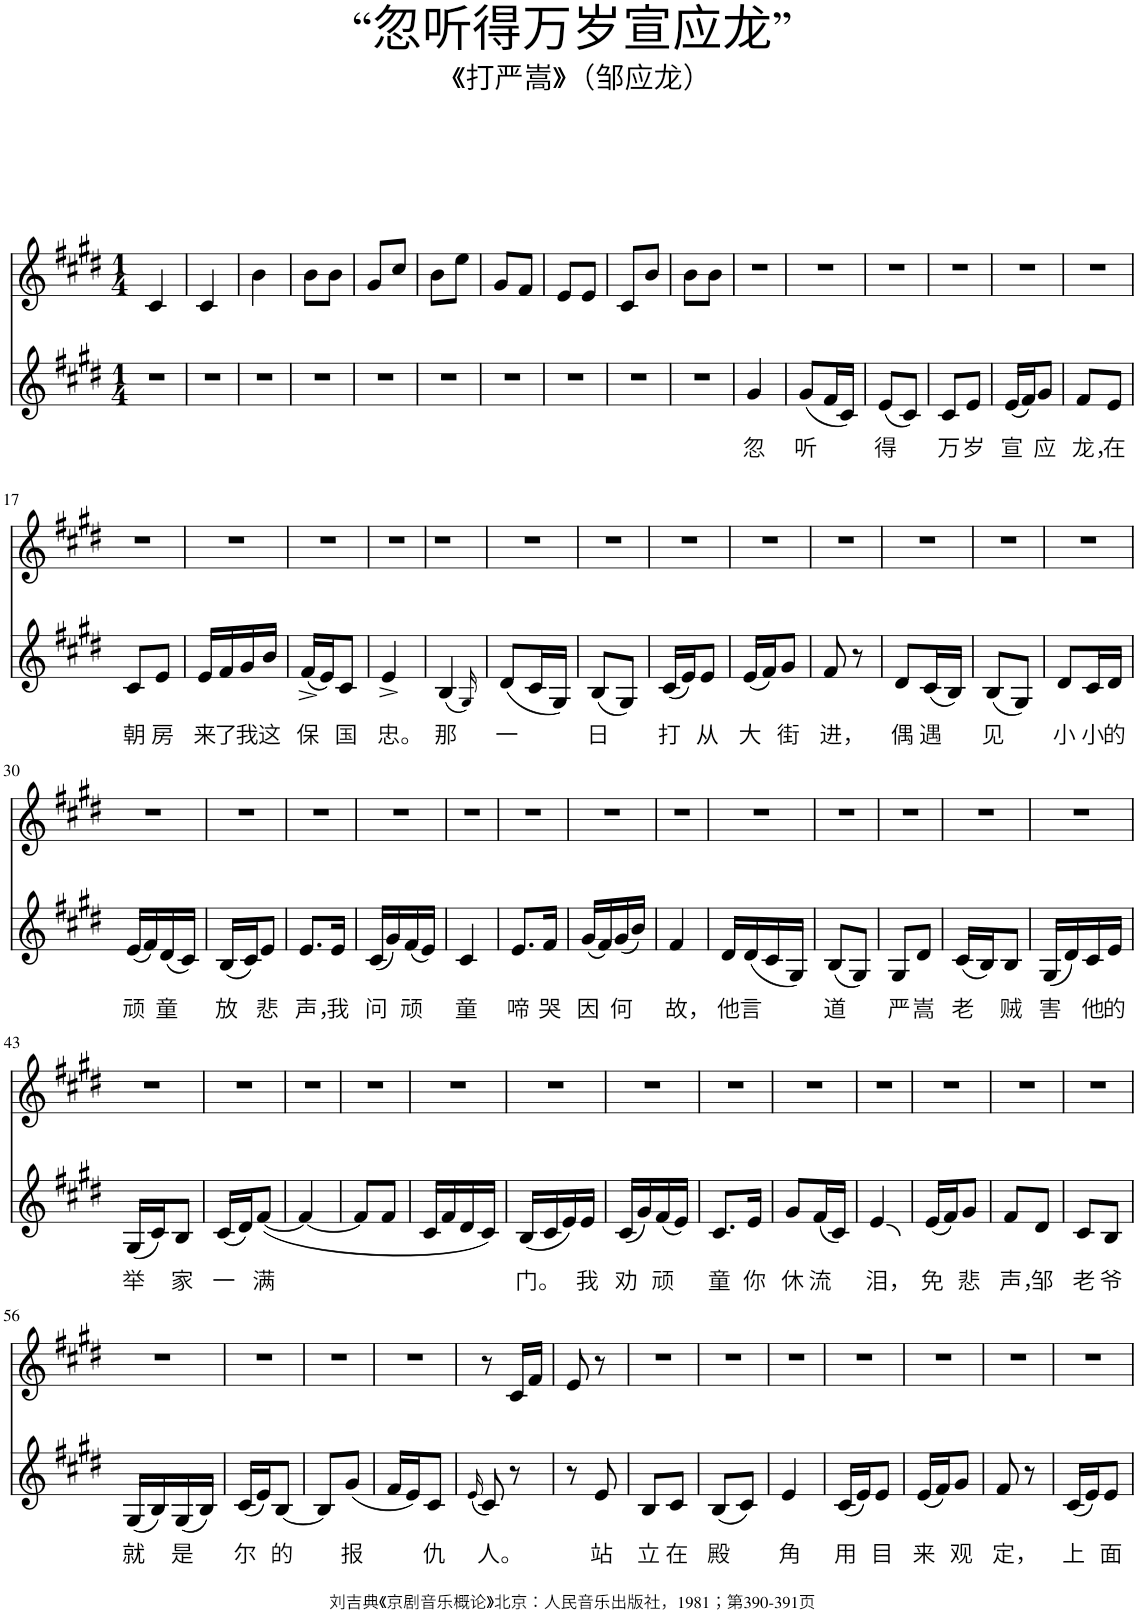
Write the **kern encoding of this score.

**kern	**text	**kern
*part2	*part2	*part1
*staff2	*staff2	*staff1
*I"Piano	*	*I"Piano
*I'Pno	*	*I'Pno
*clefG2	*	*clefG2
*k[f#c#g#d#]	*	*k[f#c#g#d#]
*M1/4	*	*M1/4
=1	=1	=1
4r	.	4c#/
=2	=2	=2
4r	.	4c#/
=3	=3	=3
4r	.	4b\
=4	=4	=4
4r	.	8b\L
.	.	8b\J
=5	=5	=5
4r	.	8g#/L
.	.	8cc#/J
=6	=6	=6
4r	.	8b\L
.	.	8ee\J
=7	=7	=7
4r	.	8g#/L
.	.	8f#/J
=8	=8	=8
4r	.	8e/L
.	.	8e/J
=9	=9	=9
4r	.	8c#/L
.	.	8b/J
=10	=10	=10
4r	.	8b\L
.	.	8b\J
=11	=11	=11
!	!LO:LY:b	!
4g#/	忽	4r
=12	=12	=12
!	!LO:LY:b	!
(8g#/L	听	4r
16f#/L	.	.
16c#/JJ)	.	.
=13	=13	=13
!	!LO:LY:b	!
(8e/L	得	4r
8c#/J)	.	.
=14	=14	=14
!	!LO:LY:b	!
8c#/L	万	4r
!	!LO:LY:b	!
8e/J	岁	.
=15	=15	=15
!	!LO:LY:b	!
(16e/LL	宣	4r
16f#/J)	.	.
!	!LO:LY:b	!
8g#/J	应	.
=16	=16	=16
!	!LO:LY:b	!
8f#/L	龙，	4r
!	!LO:LY:b	!
8e/J	在	.
!!LO:LB:g=z
=17	=17	=17
!	!LO:LY:b	!
8c#/L	朝	4r
!	!LO:LY:b	!
8e/J	房	.
=18	=18	=18
!	!LO:LY:b	!
16e/LL	来	4r
!	!LO:LY:b	!
16f#/	了	.
!	!LO:LY:b	!
16g#/	我	.
!	!LO:LY:b	!
16b/JJ	这	.
=19	=19	=19
!	!LO:LY:b	!
(16f#^/LL	保	4r
16e/J)	.	.
!	!LO:LY:b	!
8c#/J	国	.
=20	=20	=20
!	!LO:LY:b	!
4e^/	忠。	4r
=21	=21	=21
!	!LO:LY:b	!
(4B/	那	4r
16qG#/)	.	.
=22	=22	=22
!	!LO:LY:b	!
(8d#/L	一	4r
16c#/L	.	.
16G#/JJ)	.	.
=23	=23	=23
!	!LO:LY:b	!
(8B/L	日	4r
8G#/J)	.	.
=24	=24	=24
!	!LO:LY:b	!
(16c#/LL	打	4r
16e/J)	.	.
!	!LO:LY:b	!
8e/J	从	.
=25	=25	=25
!	!LO:LY:b	!
(16e/LL	大	4r
16f#/J)	.	.
!	!LO:LY:b	!
8g#/J	街	.
=26	=26	=26
!	!LO:LY:b	!
8f#/	进，	4r
8r	.	.
=27	=27	=27
!	!LO:LY:b	!
8d#/L	偶	4r
!	!LO:LY:b	!
(16c#/L	遇	.
16B/JJ)	.	.
=28	=28	=28
!	!LO:LY:b	!
(8B/L	见	4r
8G#/J)	.	.
=29	=29	=29
!	!LO:LY:b	!
8d#/L	小	4r
!	!LO:LY:b	!
16c#/L	小	.
!	!LO:LY:b	!
16d#/JJ	的	.
!!LO:LB:g=z
=30	=30	=30
!	!LO:LY:b	!
(16e/LL	顽	4r
16f#/)	.	.
!	!LO:LY:b	!
(16d#/	童	.
16c#/JJ)	.	.
=31	=31	=31
!	!LO:LY:b	!
(16B/LL	放	4r
16c#/J)	.	.
!	!LO:LY:b	!
8e/J	悲	.
=32	=32	=32
!	!LO:LY:b	!
8.e/L	声，	4r
!	!LO:LY:b	!
16e/Jk	我	.
=33	=33	=33
!	!LO:LY:b	!
(16c#/LL	问	4r
16g#/)	.	.
!	!LO:LY:b	!
(16f#/	顽	.
16e/JJ)	.	.
=34	=34	=34
!	!LO:LY:b	!
4c#/	童	4r
=35	=35	=35
!	!LO:LY:b	!
8.e/L	啼	4r
!	!LO:LY:b	!
16f#/Jk	哭	.
=36	=36	=36
!	!LO:LY:b	!
(16g#/LL	因	4r
16f#/)	.	.
!	!LO:LY:b	!
(16g#/	何	.
16b/JJ)	.	.
=37	=37	=37
!	!LO:LY:b	!
4f#/	故，	4r
=38	=38	=38
!	!LO:LY:b	!
16d#/LL	他	4r
!	!LO:LY:b	!
(16d#/	言	.
16c#/	.	.
16G#/JJ)	.	.
=39	=39	=39
!	!LO:LY:b	!
(8B/L	道	4r
8G#/J)	.	.
=40	=40	=40
!	!LO:LY:b	!
8G#/L	严	4r
!	!LO:LY:b	!
8d#/J	嵩	.
=41	=41	=41
!	!LO:LY:b	!
(16c#/LL	老	4r
16B/J)	.	.
!	!LO:LY:b	!
8B/J	贼	.
=42	=42	=42
!	!LO:LY:b	!
(16G#/LL	害	4r
16d#/)	.	.
!	!LO:LY:b	!
16c#/	他	.
!	!LO:LY:b	!
16e/JJ	的	.
!!LO:LB:g=z
=43	=43	=43
!	!LO:LY:b	!
(16G#/LL	举	4r
16c#/J)	.	.
!	!LO:LY:b	!
8B/J	家	.
=44	=44	=44
!	!LO:LY:b	!
(16c#/LL	一	4r
16d#/J)	.	.
!	!LO:LY:b	!
([8f#/J	满	.
=45	=45	=45
4f#/_	.	4r
=46	=46	=46
8f#/L]	.	4r
8f#/J	.	.
=47	=47	=47
16c#/LL	.	4r
16f#/	.	.
16d#/	.	.
16c#/JJ)	.	.
=48	=48	=48
!	!LO:LY:b	!
(16B/LL	门。	4r
16c#/	.	.
16e/)	.	.
!	!LO:LY:b	!
16e/JJ	我	.
=49	=49	=49
!	!LO:LY:b	!
(16c#/LL	劝	4r
16g#/)	.	.
!	!LO:LY:b	!
(16f#/	顽	.
16e/JJ)	.	.
=50	=50	=50
!	!LO:LY:b	!
8.c#/L	童	4r
!	!LO:LY:b	!
16e/Jk	你	.
=51	=51	=51
!	!LO:LY:b	!
8g#/L	休	4r
!	!LO:LY:b	!
(16f#/L	流	.
16c#/JJ)	.	.
=52	=52	=52
!	!LO:LY:b	!
4e/	泪，	4r
=53	=53	=53
!	!LO:LY:b	!
(16e/LL	免	4r
16f#/J)	.	.
!	!LO:LY:b	!
8g#/J	悲	.
=54	=54	=54
!	!LO:LY:b	!
8f#/L	声，	4r
!	!LO:LY:b	!
8d#/J	邹	.
=55	=55	=55
!	!LO:LY:b	!
8c#/L	老	4r
!	!LO:LY:b	!
8B/J	爷	.
!!LO:LB:g=z
=56	=56	=56
!	!LO:LY:b	!
(16G#/LL	就	4r
16B/)	.	.
!	!LO:LY:b	!
(16G#/	是	.
16B/JJ)	.	.
=57	=57	=57
!	!LO:LY:b	!
(16c#/LL	尔	4r
16e/J)	.	.
!	!LO:LY:b	!
[8B/J	的	.
=58	=58	=58
8B/L]	.	4r
!	!LO:LY:b	!
(8g#/J	报	.
=59	=59	=59
16f#/LL	.	4r
16e/J)	.	.
!	!LO:LY:b	!
8c#/J	仇	.
=60	=60	=60
(16qe/	.	.
!	!LO:LY:b	!
8c#/)	人。	8r
8r	.	16c#/LL
.	.	16f#/JJ
=61	=61	=61
8r	.	8e/
!	!LO:LY:b	!
8e/	站	8r
=62	=62	=62
!	!LO:LY:b	!
8B/L	立	4r
!	!LO:LY:b	!
8c#/J	在	.
=63	=63	=63
!	!LO:LY:b	!
(8B/L	殿	4r
8c#/J)	.	.
=64	=64	=64
!	!LO:LY:b	!
4e/	角	4r
=65	=65	=65
!	!LO:LY:b	!
(16c#/LL	用	4r
16e/J)	.	.
!	!LO:LY:b	!
8e/J	目	.
=66	=66	=66
!	!LO:LY:b	!
(16e/LL	来	4r
16f#/J)	.	.
!	!LO:LY:b	!
8g#/J	观	.
=67	=67	=67
!	!LO:LY:b	!
8f#/	定，	4r
8r	.	.
=68	=68	=68
!	!LO:LY:b	!
(16c#/LL	上	4r
16e/J)	.	.
!	!LO:LY:b	!
8e/J	面	.
=	=	=
*-	*-	*-
